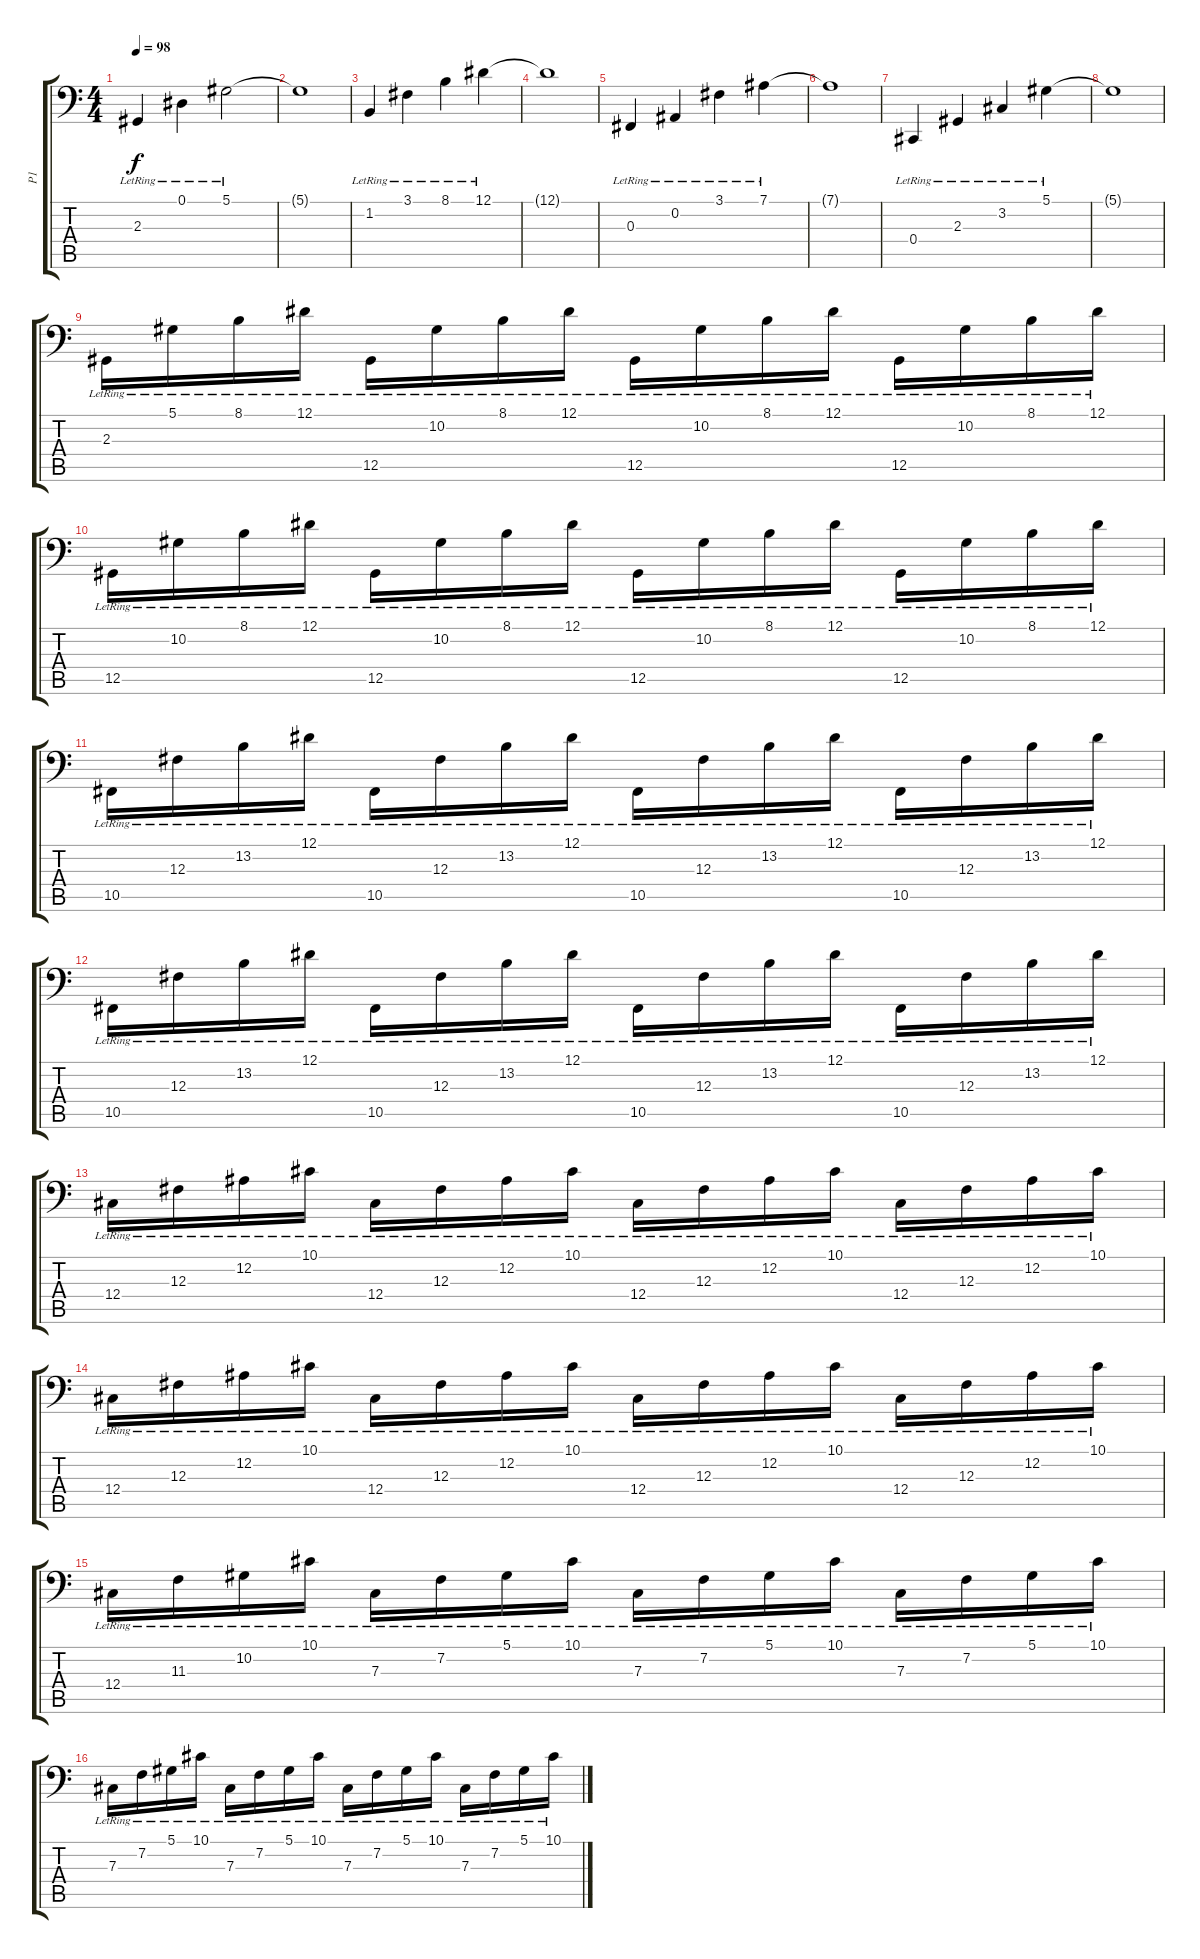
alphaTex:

\track ("P1" "P1") {instrument acousticgrandpiano}
\staff {score tabs}
\tuning (Eb3 Bb2 Gb2 Db2 Ab1 Db1) {hide}
\ts (4 4)
\tempo 98
\clef f4
\ks c
2.3{lr}.4{dy f} 0.1{lr}.4 5.1{lr}.2 |
5.1{t}.1 |
1.2{lr}.4 3.1{lr}.4 8.1{lr}.4 12.1{lr}.4 |
12.1{t}.1 |
0.3{lr}.4 0.2{lr}.4 3.1{lr}.4 7.1{lr}.4 |
7.1{t}.1 |
0.4{lr}.4 2.3{lr}.4 3.2{lr}.4 5.1{lr}.4 |
5.1{t}.1 |
2.3{lr}.16 5.1{lr}.16 8.1{lr}.16 12.1{lr}.16 12.5{lr}.16 10.2{lr}.16 8.1{lr}.16 12.1{lr}.16 12.5{lr}.16 10.2{lr}.16 8.1{lr}.16 12.1{lr}.16 12.5{lr}.16 10.2{lr}.16 8.1{lr}.16 12.1{lr}.16 |
12.5{lr}.16 10.2{lr}.16 8.1{lr}.16 12.1{lr}.16 12.5{lr}.16 10.2{lr}.16 8.1{lr}.16 12.1{lr}.16 12.5{lr}.16 10.2{lr}.16 8.1{lr}.16 12.1{lr}.16 12.5{lr}.16 10.2{lr}.16 8.1{lr}.16 12.1{lr}.16 |
10.5{lr}.16 12.3{lr}.16 13.2{lr}.16 12.1{lr}.16 10.5{lr}.16 12.3{lr}.16 13.2{lr}.16 12.1{lr}.16 10.5{lr}.16 12.3{lr}.16 13.2{lr}.16 12.1{lr}.16 10.5{lr}.16 12.3{lr}.16 13.2{lr}.16 12.1{lr}.16 |
10.5{lr}.16 12.3{lr}.16 13.2{lr}.16 12.1{lr}.16 10.5{lr}.16 12.3{lr}.16 13.2{lr}.16 12.1{lr}.16 10.5{lr}.16 12.3{lr}.16 13.2{lr}.16 12.1{lr}.16 10.5{lr}.16 12.3{lr}.16 13.2{lr}.16 12.1{lr}.16 |
12.4{lr}.16 12.3{lr}.16 12.2{lr}.16 10.1{lr}.16 12.4{lr}.16 12.3{lr}.16 12.2{lr}.16 10.1{lr}.16 12.4{lr}.16 12.3{lr}.16 12.2{lr}.16 10.1{lr}.16 12.4{lr}.16 12.3{lr}.16 12.2{lr}.16 10.1{lr}.16 |
12.4{lr}.16 12.3{lr}.16 12.2{lr}.16 10.1{lr}.16 12.4{lr}.16 12.3{lr}.16 12.2{lr}.16 10.1{lr}.16 12.4{lr}.16 12.3{lr}.16 12.2{lr}.16 10.1{lr}.16 12.4{lr}.16 12.3{lr}.16 12.2{lr}.16 10.1{lr}.16 |
12.4{lr}.16 11.3{lr}.16 10.2{lr}.16 10.1{lr}.16 7.3{lr}.16 7.2{lr}.16 5.1{lr}.16 10.1{lr}.16 7.3{lr}.16 7.2{lr}.16 5.1{lr}.16 10.1{lr}.16 7.3{lr}.16 7.2{lr}.16 5.1{lr}.16 10.1{lr}.16 |
7.3{lr}.16 7.2{lr}.16 5.1{lr}.16 10.1{lr}.16 7.3{lr}.16 7.2{lr}.16 5.1{lr}.16 10.1{lr}.16 7.3{lr}.16 7.2{lr}.16 5.1{lr}.16 10.1{lr}.16 7.3{lr}.16 7.2{lr}.16 5.1{lr}.16 10.1{lr}.16
